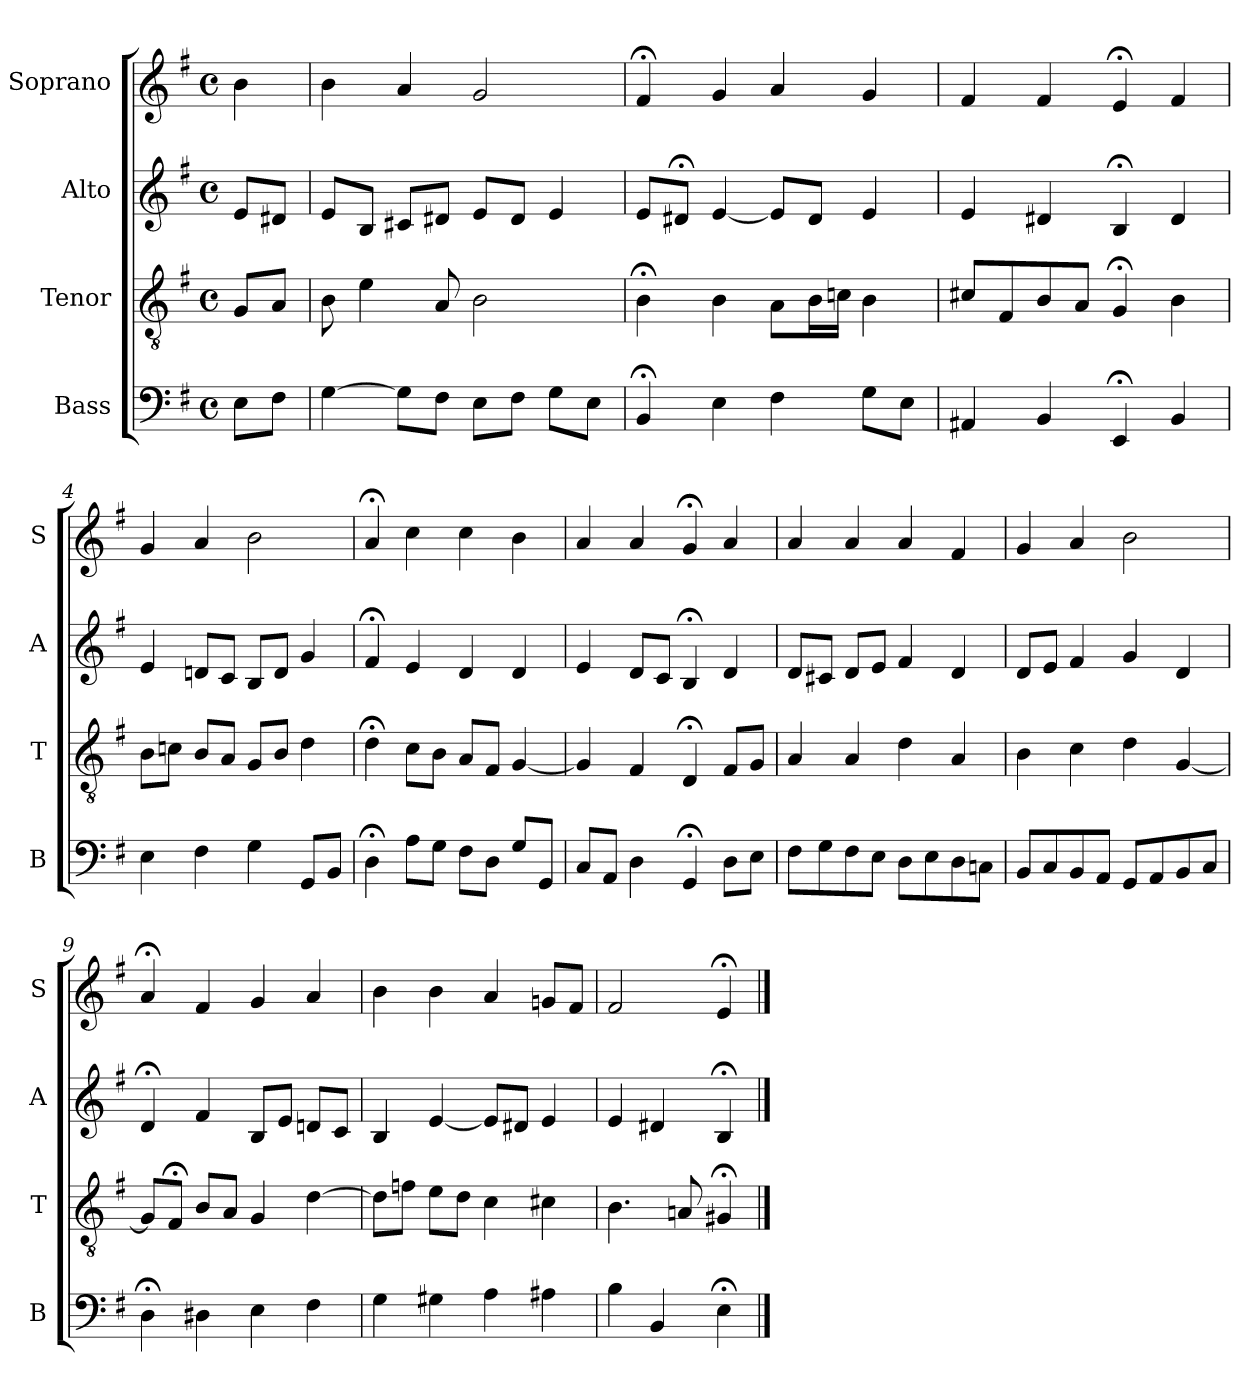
**kern	**kern	**kern	**kern
*part4	*part3	*part2	*part1
*staff4	*staff3	*staff2	*staff1
*I"Bass	*I"Tenor	*I"Alto	*I"Soprano
*I'B	*I'T	*I'A	*I'S
*clefF4	*clefGv2	*clefG2	*clefG2
*k[f#]	*k[f#]	*k[f#]	*k[f#]
*e:	*e:	*e:	*e:
*M4/4	*M4/4	*M4/4	*M4/4
*met(c)	*met(c)	*met(c)	*met(c)
*MM100	*MM100	*MM100	*MM100
=	=	=	=
8EL	8GL	8eL	4b
8F#J	8AJ	8d#XJ	.
=1	=1	=1	=1
[4G	8B	8eL	4b
.	4e	8BJ	.
8GL]	.	8c#XL	4a
8F#J	8A	8d#XJ	.
8EL	2B	8eL	2g
8F#J	.	8d#J	.
8GL	.	4e	.
8EJ	.	.	.
=2	=2	=2	=2
4BB;<	4B;<	8eL	4f#;<
.	.	8d#X;<J	.
4E	4B	[4e	4g
4F#	8AL	8eL]	4a
.	16BL	8d#J	.
.	16cnJJ	.	.
8GL	4B	4e	4g
8EJ	.	.	.
=3	=3	=3	=3
4AA#Xi	8c#XL	4e	4f#
.	8F#i	.	.
4BBi	8Bi	4d#X	4f#
.	8AJ	.	.
4EE;<	4G;<	4B;<	4e;<
4BB	4B	4d#	4f#
=4	=4	=4	=4
4E	8BL	4e	4g
.	8cnJ	.	.
4F#	8BL	8dnL	4a
.	8AJ	8cJ	.
4G	8GL	8BL	2b
.	8BJ	8dJ	.
8GGL	4d	4g	.
8BBJ	.	.	.
=5	=5	=5	=5
4D;<	4d;<	4f#;<	4a;<
8AL	8cL	4e	4cc
8GJ	8BJ	.	.
8F#L	8AL	4d	4cc
8DJ	8F#J	.	.
8GL	[4G	4d	4b
8GGJ	.	.	.
=6	=6	=6	=6
8CL	4G]	4e	4a
8AAJ	.	.	.
4D	4F#	8dL	4a
.	.	8cJ	.
4GG;<	4D;<	4B;<	4g;<
8DL	8F#L	4d	4a
8EJ	8GJ	.	.
=7	=7	=7	=7
8F#L	4A	8dL	4a
8G	.	8c#XJ	.
8F#	4A	8dL	4a
8EJ	.	8eJ	.
8DL	4d	4f#	4a
8E	.	.	.
8D	4A	4d	4f#
8CnJ	.	.	.
=8	=8	=8	=8
8BBL	4B	8dL	4g
8C	.	8eJ	.
8BB	4c	4f#	4a
8AAJ	.	.	.
8GGL	4d	4g	2b
8AA	.	.	.
8BB	[4G	4d	.
8CJ	.	.	.
=9	=9	=9	=9
4D;<	8GL]	4d;<	4a;<
.	8F#;<J	.	.
4D#X	8BL	4f#	4f#
.	8AJ	.	.
4E	4G	8BL	4g
.	.	8eJ	.
4F#	[4d	8dnL	4a
.	.	8cJ	.
=10	=10	=10	=10
4G	8dL]	4B	4b
.	8fnJ	.	.
4G#X	8eL	[4e	4b
.	8dJ	.	.
4A	4c	8eL]	4a
.	.	8d#XJ	.
4A#X	4c#X	4e	8gnL
.	.	.	8f#J
=11	=11	=11	=11
4B	4.B	4e	2f#
4BB	.	4d#X	.
.	8An	.	.
4E;<	4G#X;<	4B;<	4e;<
==	==	==	==
*-	*-	*-	*-
